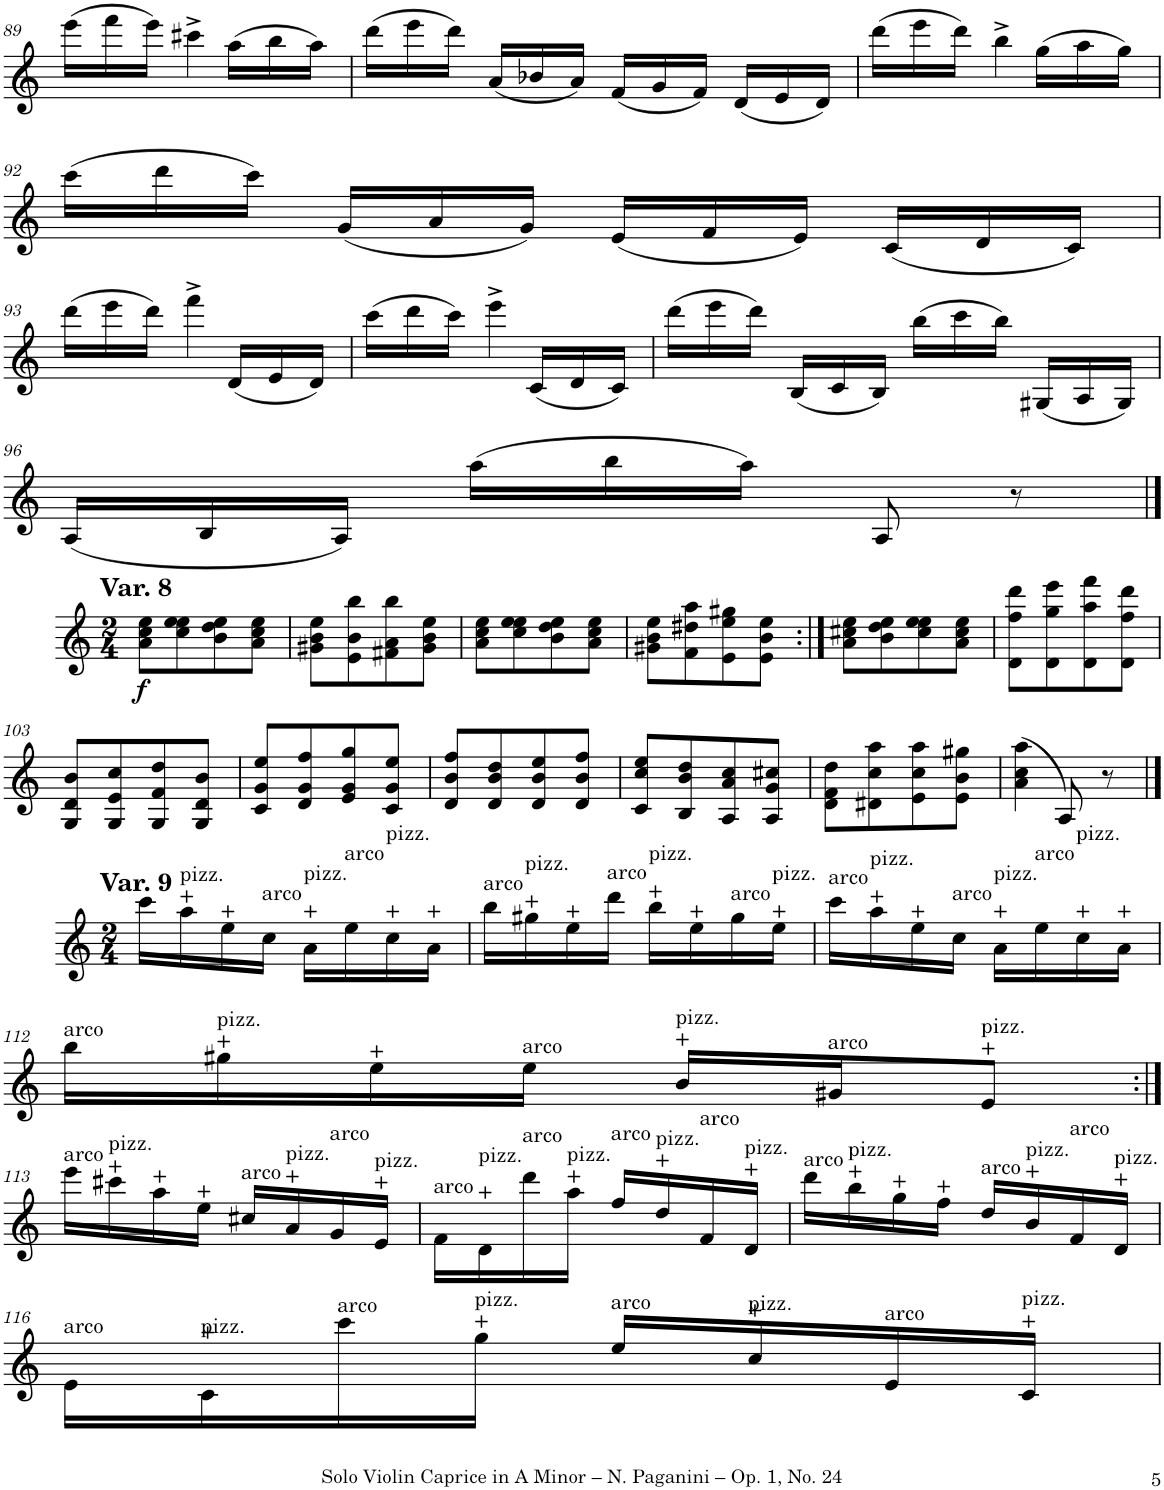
**kern	**dynam
*part1	*part1
*staff1	*staff1
*I"Violin	*
*I'Vln.	*
!!LO:PB:g=z
*clefG2	*
*k[]	*
*M2/4	*
*Xtuplet	*
=89	=89
(24eee\LL	.
24fff\	.
24eee\JJ)	.
4ccc#X^\	.
(24aa\LL	.
24bb\	.
24aa\JJ)	.
=90	=90
(24ddd\LL	.
24eee\	.
24ddd\JJ)	.
(24a/LL	.
24b-X/	.
24a/JJ)	.
(24f/LL	.
24g/	.
24f/JJ)	.
(24d/LL	.
24e/	.
24d/JJ)	.
=91	=91
(24ddd\LL	.
24eee\	.
24ddd\JJ)	.
4bb^\	.
(24gg\LL	.
24aa\	.
24gg\JJ)	.
!!LO:LB:g=z
=92	=92
(24ccc\LL	.
24ddd\	.
24ccc\JJ)	.
(24g/LL	.
24a/	.
24g/JJ)	.
(24e/LL	.
24f/	.
24e/JJ)	.
(24c/LL	.
24d/	.
24c/JJ)	.
!!LO:LB:g=z
=93	=93
(24ddd\LL	.
24eee\	.
24ddd\JJ)	.
4fff^\	.
(24d/LL	.
24e/	.
24d/JJ)	.
=94	=94
(24ccc\LL	.
24ddd\	.
24ccc\JJ)	.
4eee^\	.
(24c/LL	.
24d/	.
24c/JJ)	.
=95	=95
(24ddd\LL	.
24eee\	.
24ddd\JJ)	.
(24B/LL	.
24c/	.
24B/JJ)	.
(24bb\LL	.
24ccc\	.
24bb\JJ)	.
(24G#X/LL	.
24A/	.
24G#/JJ)	.
!!LO:LB:g=z
=96	=96
(24A/LL	.
24B/	.
24A/JJ)	.
(24aa\LL	.
24bb\	.
24aa\JJ)	.
8A/	.
8r	.
!!LO:LB:g=z
==97	==97
*M2/4	*
!LO:TX:a:B:t=Var. 8	!
!	!LO:DY:b
8a\ 8cc\ 8ee\L	f
8cc\ 8ee\ 8ee\	.
8b\ 8dd\ 8ee\	.
8a\ 8cc\ 8ee\J	.
=98	=98
8g#X\ 8b\ 8ee\L	.
8e\ 8b\ 8bb\	.
8f#X\ 8a\ 8bb\	.
8g#\ 8b\ 8ee\J	.
=99	=99
8a\ 8cc\ 8ee\L	.
8cc\ 8ee\ 8ee\	.
8b\ 8dd\ 8ee\	.
8a\ 8cc\ 8ee\J	.
=100	=100
8g#X\ 8b\ 8ee\L	.
8f\ 8dd#X\ 8aa\	.
8e\ 8ee\ 8gg#X\	.
8e\ 8b\ 8ee\J	.
=101:|!	=101:|!
8a\ 8cc#X\ 8ee\L	.
8b\ 8dd\ 8ee\	.
8cc#\ 8ee\ 8ee\	.
8a\ 8cc#\ 8ee\J	.
=102	=102
8d\ 8ff\ 8ddd\L	.
8d\ 8gg\ 8eee\	.
8d\ 8aa\ 8fff\	.
8d\ 8ff\ 8ddd\J	.
!!LO:LB:g=z
=103	=103
8G/ 8d/ 8b/L	.
8G/ 8e/ 8cc/	.
8G/ 8f/ 8dd/	.
8G/ 8d/ 8b/J	.
=104	=104
8c/ 8g/ 8ee/L	.
8d/ 8g/ 8ff/	.
8e/ 8g/ 8gg/	.
8c/ 8g/ 8ee/J	.
=105	=105
8d/ 8b/ 8ff/L	.
8d/ 8b/ 8dd/	.
8d/ 8b/ 8ee/	.
8d/ 8b/ 8ff/J	.
=106	=106
8c/ 8cc/ 8ee/L	.
8B/ 8b/ 8dd/	.
8A/ 8a/ 8cc/	.
8A/ 8g/ 8cc#X/J	.
=107	=107
8d\ 8f\ 8dd\L	.
8d#X\ 8cc\ 8aa\	.
8e\ 8cc\ 8aa\	.
8e\ 8b\ 8gg#X\J	.
=108	=108
(4a\ 4cc\ 4aa\	.
8A/)	.
8r	.
!!LO:LB:g=z
==109	==109
*M2/4	*
!LO:TX:a:B:t=Var. 9	!
16ccc\LL	.
!LO:TX:a:t=pizz.	!
16aa\	.
16ee\	.
!LO:TX:a:t=arco	!
16cc\JJ	.
!LO:TX:a:t=pizz.	!
16a\LL	.
!LO:TX:a:t=arco	!
16ee\	.
!LO:TX:a:t=pizz.	!
16cc\	.
16a\JJ	.
=110	=110
!LO:TX:a:t=arco	!
16bb\LL	.
!LO:TX:a:t=pizz.	!
16gg#X\	.
16ee\	.
!LO:TX:a:t=arco	!
16ddd\JJ	.
!LO:TX:a:t=pizz.	!
16bb\LL	.
16ee\	.
!LO:TX:a:t=arco	!
16gg#\	.
!LO:TX:a:t=pizz.	!
16ee\JJ	.
=111	=111
!LO:TX:a:t=arco	!
16ccc\LL	.
!LO:TX:a:t=pizz.	!
16aa\	.
16ee\	.
!LO:TX:a:t=arco	!
16cc\JJ	.
!LO:TX:a:t=pizz.	!
16a\LL	.
!LO:TX:a:t=arco	!
16ee\	.
!LO:TX:a:t=pizz.	!
16cc\	.
16a\JJ	.
!!LO:LB:g=z
=112	=112
!LO:TX:a:t=arco	!
16bb\LL	.
!LO:TX:a:t=pizz.	!
16gg#X\	.
16ee\	.
!LO:TX:a:t=arco	!
16ee\JJ	.
!LO:TX:a:t=pizz.	!
16b/LL	.
!LO:TX:a:t=arco	!
16g#X/J	.
!LO:TX:a:t=pizz.	!
8e/J	.
!!LO:LB:g=z
=113:|!	=113:|!
!LO:TX:a:t=arco	!
16eee\LL	.
!LO:TX:a:t=pizz.	!
16ccc#X\	.
16aa\	.
16ee\JJ	.
!LO:TX:a:t=arco	!
16cc#X/LL	.
!LO:TX:a:t=pizz.	!
16a/	.
!LO:TX:a:t=arco	!
16g/	.
!LO:TX:a:t=pizz.	!
16e/JJ	.
=114	=114
!LO:TX:a:t=arco	!
16f\LL	.
!LO:TX:a:t=pizz.	!
16d\	.
!LO:TX:a:t=arco	!
16ddd\	.
!LO:TX:a:t=pizz.	!
16aa\JJ	.
!LO:TX:a:t=arco	!
16ff/LL	.
!LO:TX:a:t=pizz.	!
16dd/	.
!LO:TX:a:t=arco	!
16f/	.
!LO:TX:a:t=pizz.	!
16d/JJ	.
=115	=115
!LO:TX:a:t=arco	!
16ddd\LL	.
!LO:TX:a:t=pizz.	!
16bb\	.
16gg\	.
16ff\JJ	.
!LO:TX:a:t=arco	!
16dd/LL	.
!LO:TX:a:t=pizz.	!
16b/	.
!LO:TX:a:t=arco	!
16f/	.
!LO:TX:a:t=pizz.	!
16d/JJ	.
!!LO:LB:g=z
=116	=116
!LO:TX:a:t=arco	!
16e\LL	.
!LO:TX:a:t=pizz.	!
16c\	.
!LO:TX:a:t=arco	!
16ccc\	.
!LO:TX:a:t=pizz.	!
16gg\JJ	.
!LO:TX:a:t=arco	!
16ee/LL	.
!LO:TX:a:t=pizz.	!
16cc/	.
!LO:TX:a:t=arco	!
16e/	.
!LO:TX:a:t=pizz.	!
16c/JJ	.
=	=
*-	*-
